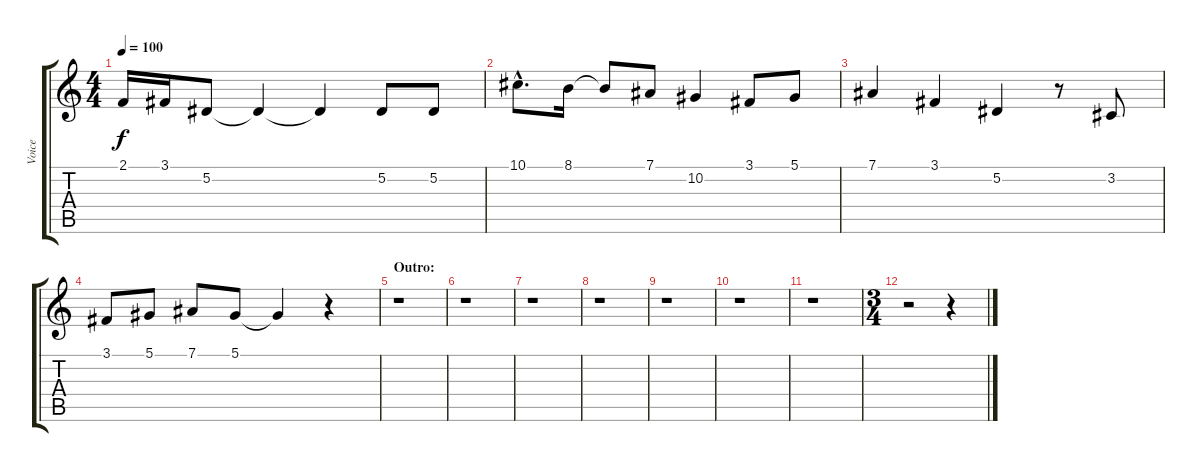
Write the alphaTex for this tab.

\track ("Voice" "Voice") {instrument oboe}
\staff {score tabs}
\tuning (Eb4 Bb3 Gb3 Db3 Ab2 Eb2) {hide}
\ts (4 4)
\tempo 100
\clef g2
\ks c
2.1.16{dy f} 3.1.16 5.2.8 5.2{t}.4 5.2{t}.4 5.2.8 5.2.8 |
10.1{hac}.8{d} 8.1.16 8.1{t}.8 7.1.8 10.2.4 3.1.8 5.1.8 |
7.1.4 3.1.4 5.2.4 r.8 3.2.8 |
3.1.8 5.1.8 7.1.8 5.1.8 5.1{t}.4 r.4 |
\section ("" "Outro:")
r.1 |
r.1 |
r.1 |
r.1 |
r.1 |
r.1 |
r.1 |
\ts (3 4)
r.2 r.4
